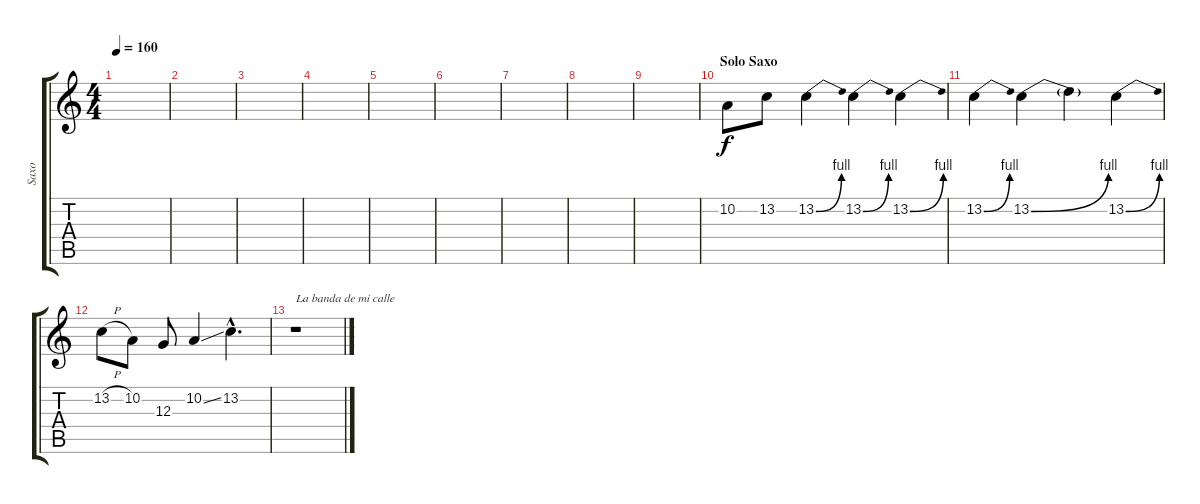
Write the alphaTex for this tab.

\track ("Saxo" "Saxo") {instrument altosax}
\staff {score tabs}
\tuning (E4 B3 G3 D3 A2 E2) {hide}
\ts (4 4)
\tempo 160
\clef g2
\ks c
|
|
|
|
|
|
|
|
|
\section ("" "Solo Saxo")
10.2.8 13.2.8 13.2{be (bend 0 0 60 4)}.4 13.2{be (bend 0 0 60 4)}.4 13.2{be (bend 0 0 60 4)}.4 |
13.2{be (bend 0 0 60 4)}.4 13.2{be (bend 0 0 60 4)}.4 13.2{t}.4 13.2{be (bend 0 0 60 4)}.4 |
13.2{h}.8 10.2.8 12.3.8 10.2{ss}.4 13.2{hac}.4{d} |
r.1{txt "La banda de mi calle"}
